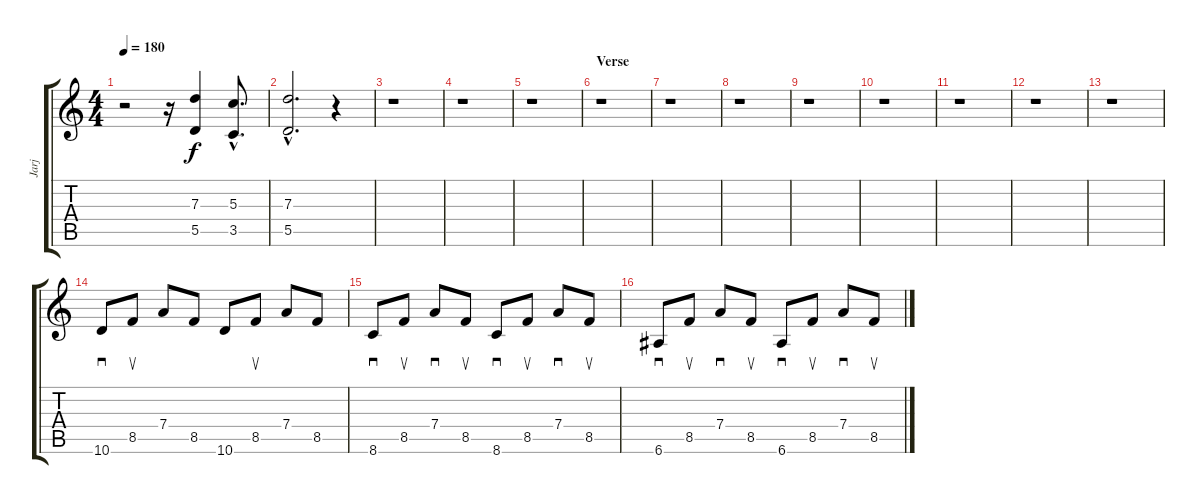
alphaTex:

\track ("Jarj" "Jarj") {instrument distortionguitar}
\staff {score tabs}
\tuning (E4 B3 G3 D3 A2 E2) {hide}
\ts (4 4)
\tempo 180
\clef g2
\ks c
r.2{dy f} r.16 (7.3 5.5).4 (5.3{hac} 3.5{hac}).8{d} |
(7.3{hac} 5.5{hac}).2{d} r.4 |
r.1 |
r.1 |
r.1 |
\section ("" "Verse")
r.1 |
r.1 |
r.1 |
r.1 |
r.1 |
r.1 |
r.1 |
r.1 |
10.6.8{sd volume 14} 8.5.8{su} 7.4.8 8.5.8 10.6.8 8.5.8{su} 7.4.8 8.5.8 |
8.6.8{sd} 8.5.8{su} 7.4.8{sd} 8.5.8{su} 8.6.8{sd} 8.5.8{su} 7.4.8{sd} 8.5.8{su} |
6.6.8{sd} 8.5.8{su} 7.4.8{sd} 8.5.8{su} 6.6.8{sd} 8.5.8{su} 7.4.8{sd} 8.5.8{su}
